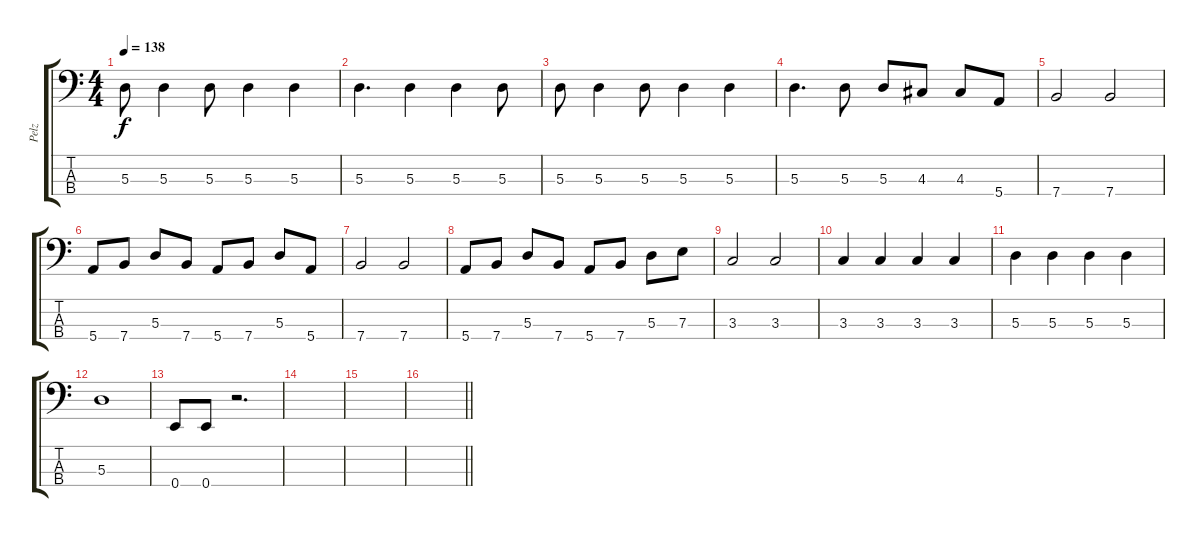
\track ("Pelz" "Pelz") {instrument electricbassfinger}
\staff {score tabs}
\tuning (G2 D2 A1 E1) {hide}
\ts (4 4)
\tempo 138
\clef f4
\ks c
5.3.8{dy f} 5.3.4 5.3.8 5.3.4 5.3.4 |
5.3.4{d} 5.3.4 5.3.4 5.3.8 |
5.3.8 5.3.4 5.3.8 5.3.4 5.3.4 |
5.3.4{d} 5.3.8 5.3.8 4.3.8 4.3.8 5.4.8 |
7.4.2 7.4.2 |
5.4.8 7.4.8 5.3.8 7.4.8 5.4.8 7.4.8 5.3.8 5.4.8 |
7.4.2 7.4.2 |
5.4.8 7.4.8 5.3.8 7.4.8 5.4.8 7.4.8 5.3.8 7.3.8 |
3.3.2 3.3.2 |
3.3.4 3.3.4 3.3.4 3.3.4 |
5.3.4 5.3.4 5.3.4 5.3.4 |
5.3.1 |
0.4.8 0.4.8 r.2{d} |
|
|
\barLineRight lightlight
